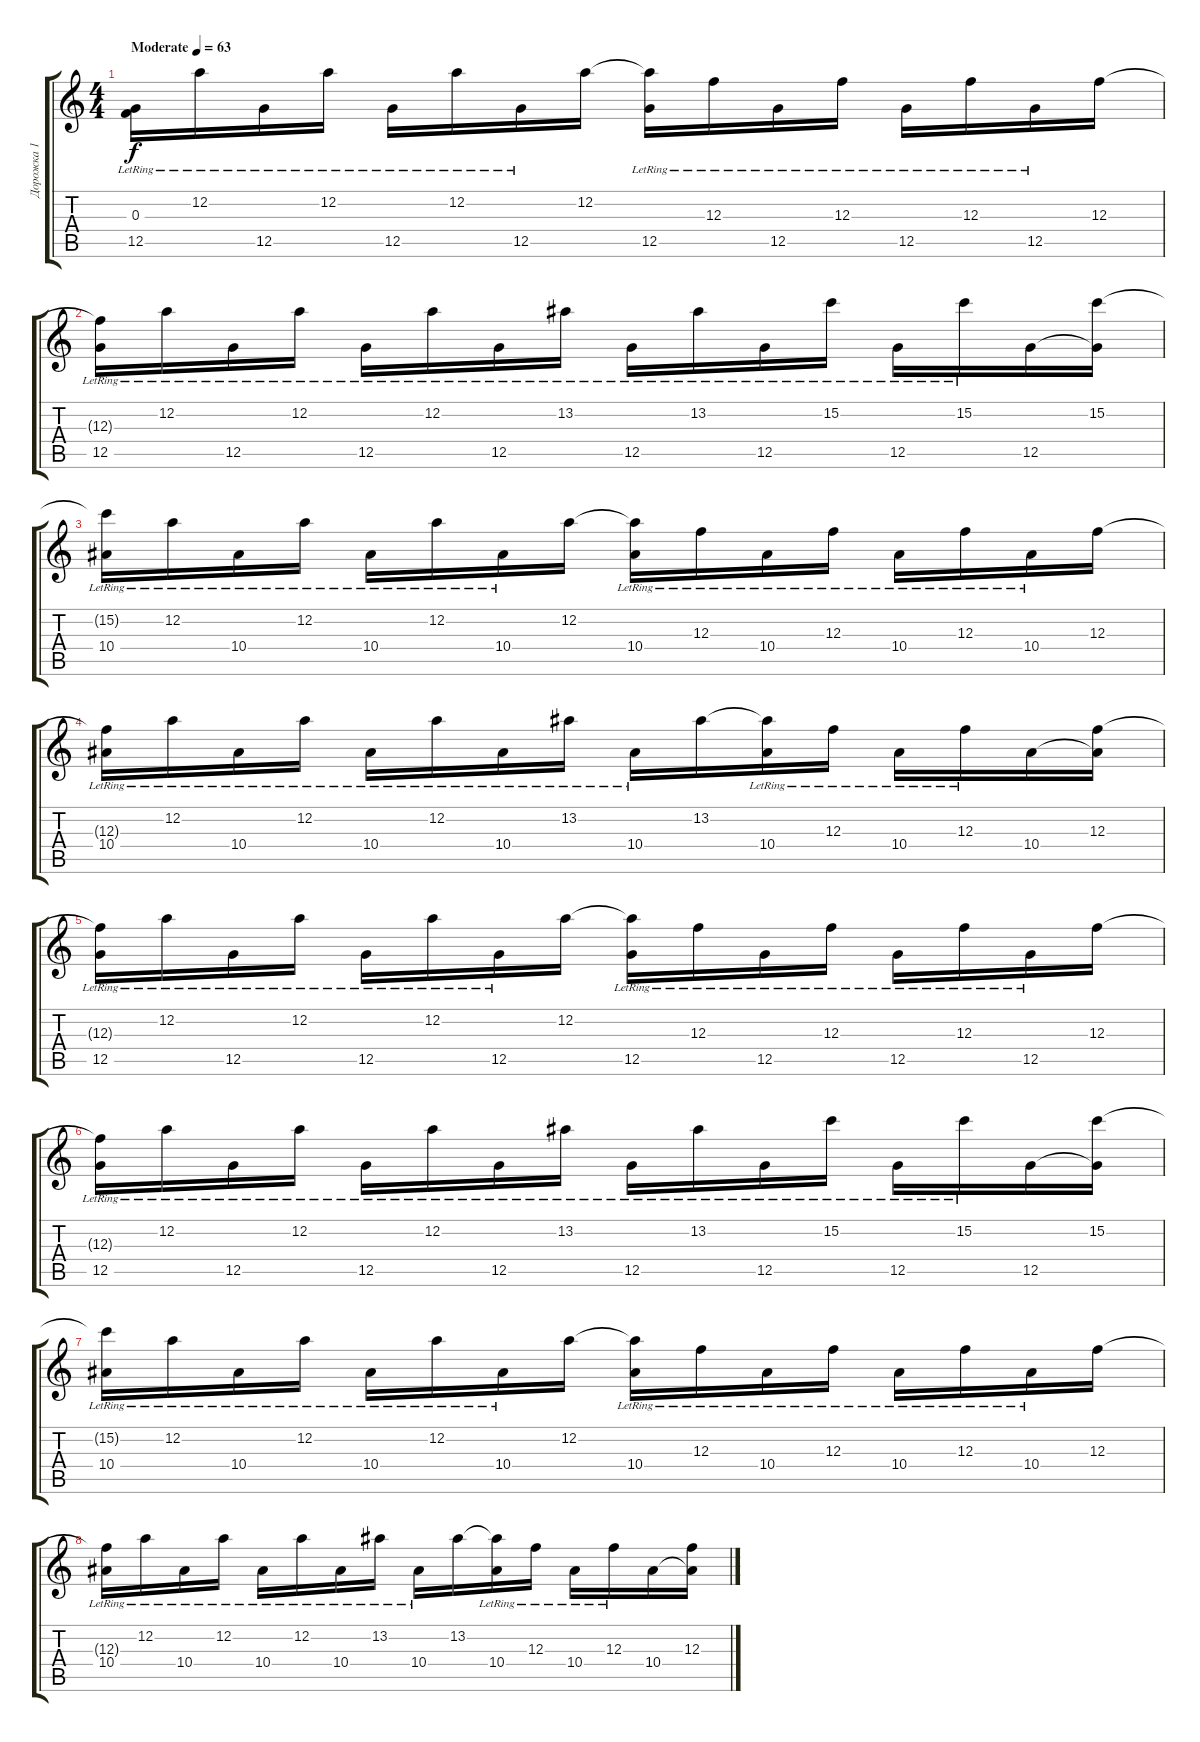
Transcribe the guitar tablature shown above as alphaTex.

\track ("Дорожка 1" "Дорожка 1") {instrument electricguitarjazz}
\staff {score tabs}
\tuning (D4 A3 F3 C3 G2 C2) {hide}
\ts (4 4)
\tempo (63 "Moderate")
\clef g2
\ks c
(0.3 12.5{lr}).16{dy f instrument electricguitarjazz} 12.2{lr}.16 12.5{lr}.16 12.2{lr}.16 12.5{lr}.16 12.2{lr}.16 12.5{lr}.16 12.2.16 (12.2{t} 12.5{lr}).16 12.3{lr}.16 12.5{lr}.16 12.3{lr}.16 12.5{lr}.16 12.3{lr}.16 12.5{lr}.16 12.3.16 |
(12.3{t} 12.5{lr}).16 12.2{lr}.16 12.5{lr}.16 12.2{lr}.16 12.5{lr}.16 12.2{lr}.16 12.5{lr}.16 13.2{lr}.16 12.5{lr}.16 13.2{lr}.16 12.5{lr}.16 15.2{lr}.16 12.5{lr}.16 15.2{lr}.16 12.5.16 (15.2 12.5{t}).16 |
(15.2{t} 10.4{lr}).16 12.2{lr}.16 10.4{lr}.16 12.2{lr}.16 10.4{lr}.16 12.2{lr}.16 10.4{lr}.16 12.2.16 (12.2{t} 10.4{lr}).16 12.3{lr}.16 10.4{lr}.16 12.3{lr}.16 10.4{lr}.16 12.3{lr}.16 10.4{lr}.16 12.3.16 |
(12.3{t} 10.4{lr}).16 12.2{lr}.16 10.4{lr}.16 12.2{lr}.16 10.4{lr}.16 12.2{lr}.16 10.4{lr}.16 13.2{lr}.16 10.4{lr}.16 13.2.16 (13.2{t} 10.4{lr}).16 12.3{lr}.16 10.4{lr}.16 12.3{lr}.16 10.4.16 (12.3 10.4{t}).16 |
(12.3{t} 12.5{lr}).16 12.2{lr}.16 12.5{lr}.16 12.2{lr}.16 12.5{lr}.16 12.2{lr}.16 12.5{lr}.16 12.2.16 (12.2{t} 12.5{lr}).16 12.3{lr}.16 12.5{lr}.16 12.3{lr}.16 12.5{lr}.16 12.3{lr}.16 12.5{lr}.16 12.3.16 |
(12.3{t} 12.5{lr}).16 12.2{lr}.16 12.5{lr}.16 12.2{lr}.16 12.5{lr}.16 12.2{lr}.16 12.5{lr}.16 13.2{lr}.16 12.5{lr}.16 13.2{lr}.16 12.5{lr}.16 15.2{lr}.16 12.5{lr}.16 15.2{lr}.16 12.5.16 (15.2 12.5{t}).16 |
(15.2{t} 10.4{lr}).16 12.2{lr}.16 10.4{lr}.16 12.2{lr}.16 10.4{lr}.16 12.2{lr}.16 10.4{lr}.16 12.2.16 (12.2{t} 10.4{lr}).16 12.3{lr}.16 10.4{lr}.16 12.3{lr}.16 10.4{lr}.16 12.3{lr}.16 10.4{lr}.16 12.3.16 |
(12.3{t} 10.4{lr}).16 12.2{lr}.16 10.4{lr}.16 12.2{lr}.16 10.4{lr}.16 12.2{lr}.16 10.4{lr}.16 13.2{lr}.16 10.4{lr}.16 13.2.16 (13.2{t} 10.4{lr}).16 12.3{lr}.16 10.4{lr}.16 12.3{lr}.16 10.4.16 (12.3 10.4{t}).16
